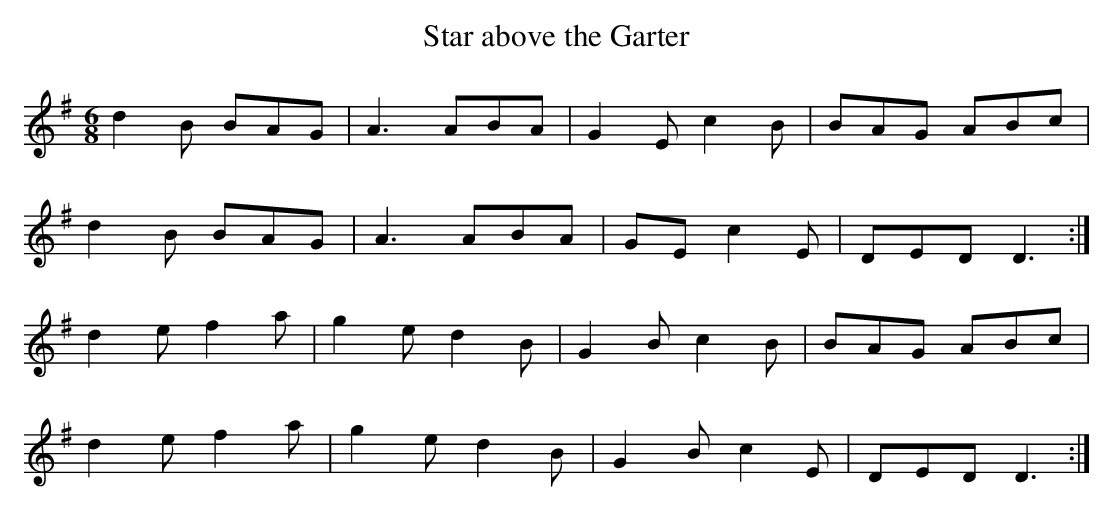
X:1
T:Star above the Garter
M:6/8
L:1/8
K:G Major
d2B BAG|A3 ABA|G2E c2B|BAG ABc|!
d2B BAG|A3 ABA|GE c2E|DED D3:|!
d2e f2a|g2e d2B|G2B c2B|BAG ABc|!
d2e f2a|g2e d2B|G2B c2E|DED D3:|!
